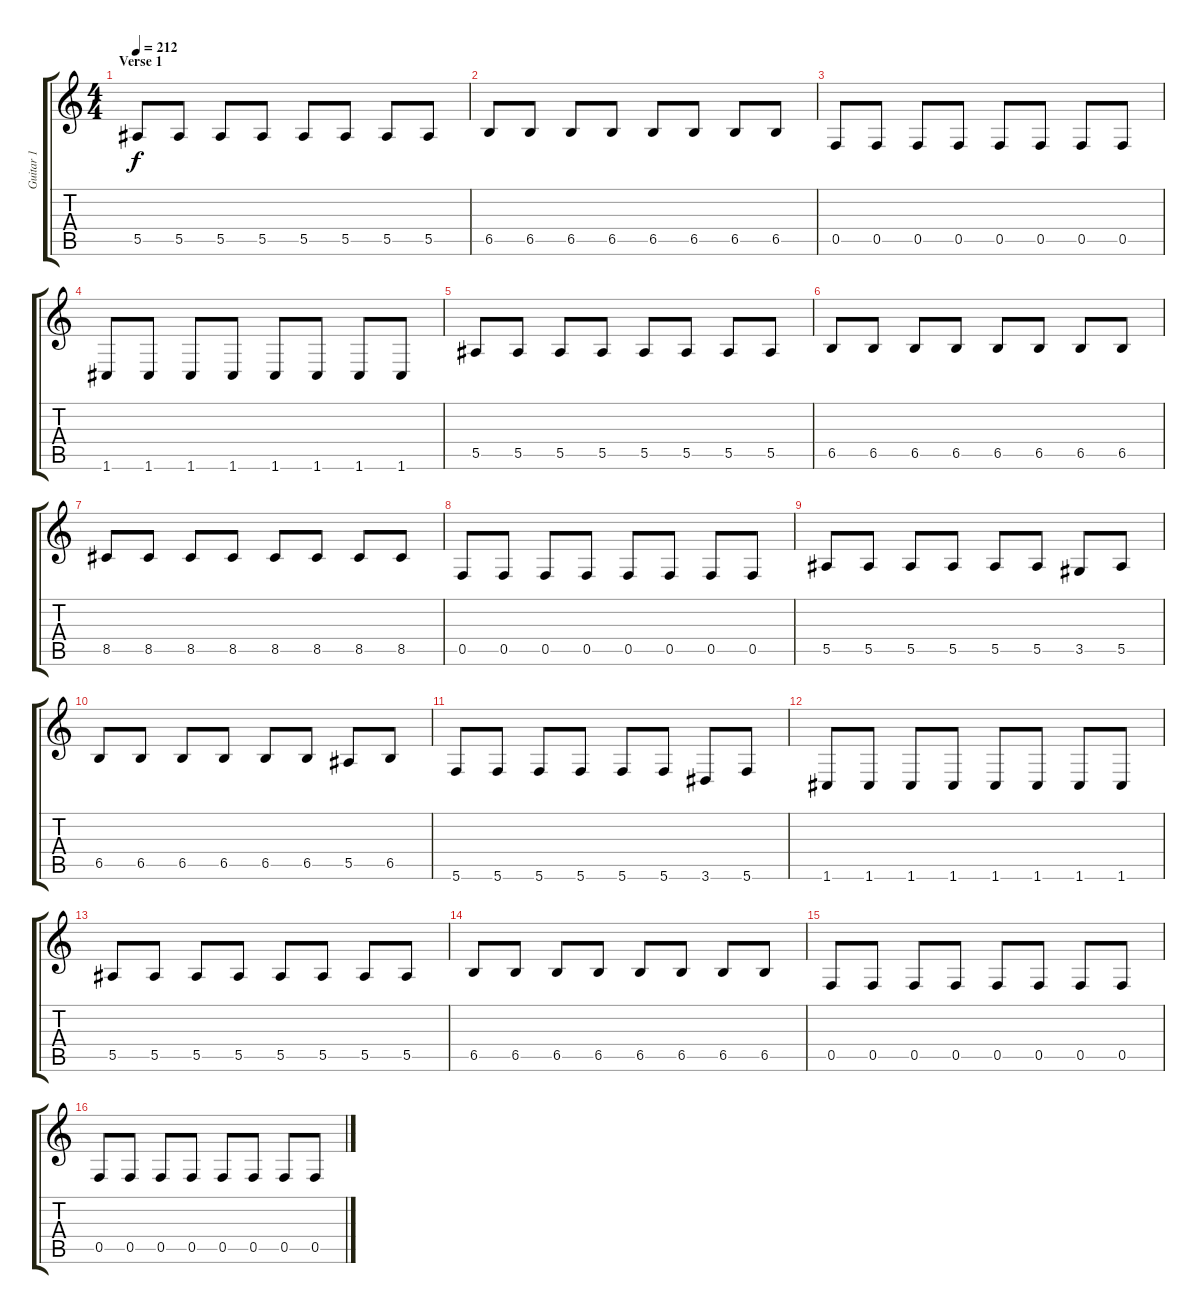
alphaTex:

\track ("Guitar 1" "Guitar 1") {instrument overdrivenguitar}
\staff {score tabs}
\tuning (C4 G3 Eb3 Bb2 F2 C2) {hide}
\ts (4 4)
\section ("" "Verse 1")
\tempo 212
\clef g2
\ks c
5.5.8{dy f} 5.5.8 5.5.8 5.5.8 5.5.8 5.5.8 5.5.8 5.5.8 |
6.5.8 6.5.8 6.5.8 6.5.8 6.5.8 6.5.8 6.5.8 6.5.8 |
0.5.8 0.5.8 0.5.8 0.5.8 0.5.8 0.5.8 0.5.8 0.5.8 |
1.6.8 1.6.8 1.6.8 1.6.8 1.6.8 1.6.8 1.6.8 1.6.8 |
5.5.8 5.5.8 5.5.8 5.5.8 5.5.8 5.5.8 5.5.8 5.5.8 |
6.5.8 6.5.8 6.5.8 6.5.8 6.5.8 6.5.8 6.5.8 6.5.8 |
8.5.8 8.5.8 8.5.8 8.5.8 8.5.8 8.5.8 8.5.8 8.5.8 |
0.5.8 0.5.8 0.5.8 0.5.8 0.5.8 0.5.8 0.5.8 0.5.8 |
5.5.8 5.5.8 5.5.8 5.5.8 5.5.8 5.5.8 3.5.8 5.5.8 |
6.5.8 6.5.8 6.5.8 6.5.8 6.5.8 6.5.8 5.5.8 6.5.8 |
5.6.8 5.6.8 5.6.8 5.6.8 5.6.8 5.6.8 3.6.8 5.6.8 |
1.6.8 1.6.8 1.6.8 1.6.8 1.6.8 1.6.8 1.6.8 1.6.8 |
5.5.8 5.5.8 5.5.8 5.5.8 5.5.8 5.5.8 5.5.8 5.5.8 |
6.5.8 6.5.8 6.5.8 6.5.8 6.5.8 6.5.8 6.5.8 6.5.8 |
0.5.8 0.5.8 0.5.8 0.5.8 0.5.8 0.5.8 0.5.8 0.5.8 |
0.5.8 0.5.8 0.5.8 0.5.8 0.5.8 0.5.8 0.5.8 0.5.8
